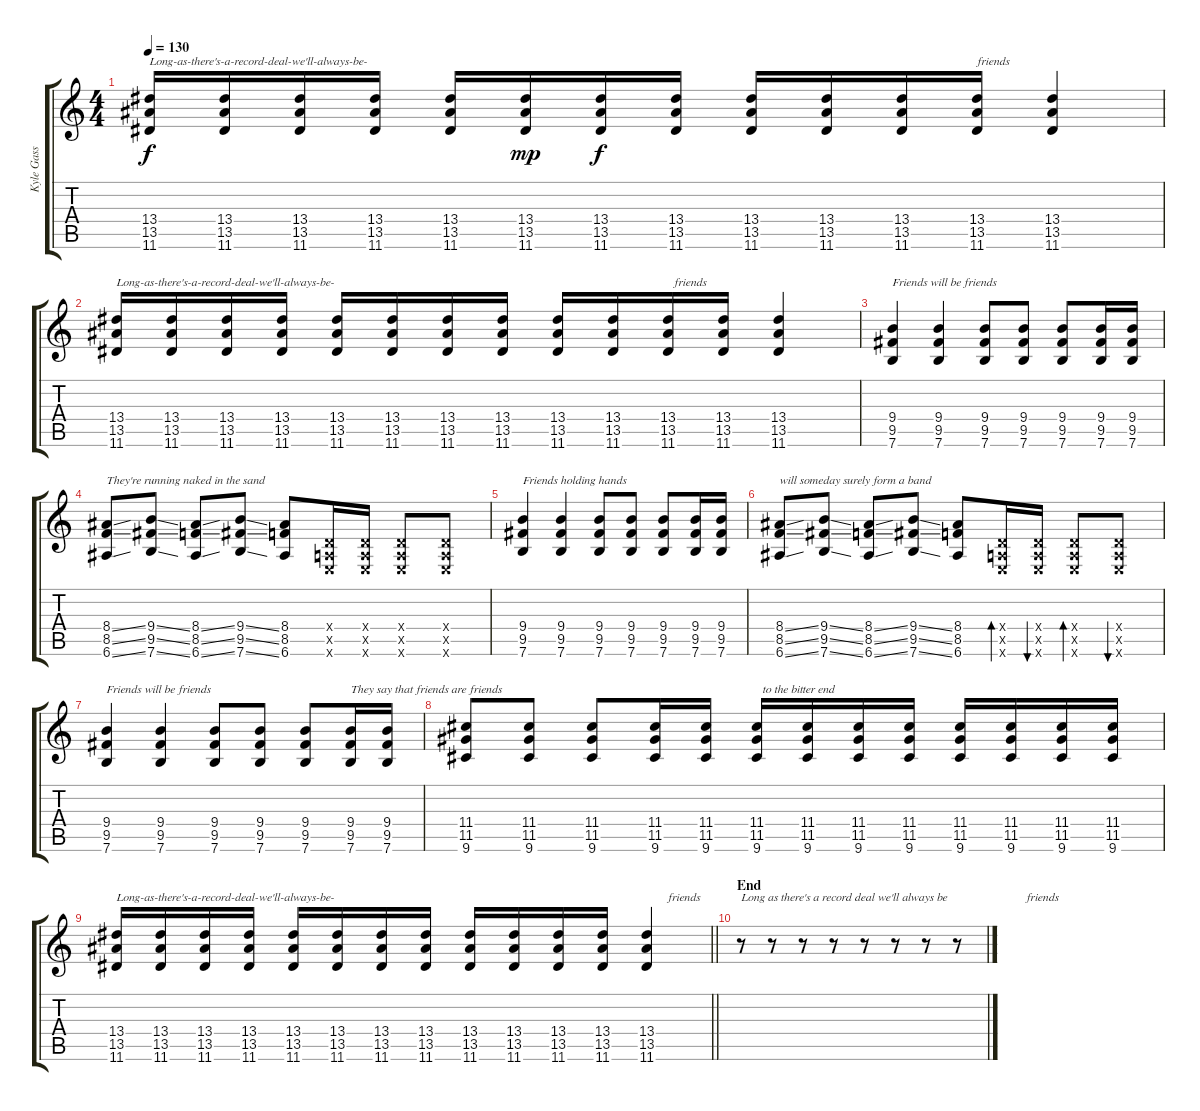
\track ("Kyle Gass" "Kyle Gass") {instrument acousticguitarsteel}
\staff {score tabs}
\tuning (E4 B3 G3 D3 A2 E2) {hide}
\ts (4 4)
\tempo 130
\clef g2
\ks c
(13.4 13.5 11.6).16{txt "Long-as-there's-a-record-deal-we'll-always-be-" dy f} (13.4 13.5 11.6).16 (13.4 13.5 11.6).16 (13.4 13.5 11.6).16 (13.4 13.5 11.6).16 (13.4 13.5 11.6).16{dy mp} (13.4 13.5 11.6).16{dy f} (13.4 13.5 11.6).16 (13.4 13.5 11.6).16 (13.4 13.5 11.6).16 (13.4 13.5 11.6).16 (13.4 13.5 11.6).16{txt "friends"} (13.4 13.5 11.6).4 |
(13.4 13.5 11.6).16{txt "Long-as-there's-a-record-deal-we'll-always-be-"} (13.4 13.5 11.6).16 (13.4 13.5 11.6).16 (13.4 13.5 11.6).16 (13.4 13.5 11.6).16 (13.4 13.5 11.6).16 (13.4 13.5 11.6).16 (13.4 13.5 11.6).16 (13.4 13.5 11.6).16 (13.4 13.5 11.6).16 (13.4 13.5 11.6).16{txt "  friends"} (13.4 13.5 11.6).16 (13.4 13.5 11.6).4 |
(9.4 9.5 7.6).4{txt "Friends will be friends"} (9.4 9.5 7.6).4 (9.4 9.5 7.6).8 (9.4 9.5 7.6).8 (9.4 9.5 7.6).8 (9.4 9.5 7.6).16 (9.4 9.5 7.6).16 |
(8.4{ss} 8.5{ss} 6.6{ss}).8{txt "They're running naked in the sand"} (9.4{ss} 9.5{ss} 7.6{ss}).8 (8.4{ss} 8.5{ss} 6.6{ss}).8 (9.4{ss} 9.5{ss} 7.6{ss}).8 (8.4 8.5 6.6).8 (0.4{x} 0.5{x} 0.6{x}).16 (0.4{x} 0.5{x} 0.6{x}).16 (0.4{x} 0.5{x} 0.6{x}).8 (0.4{x} 0.5{x} 0.6{x}).8 |
(9.4 9.5 7.6).4{txt "Friends holding hands"} (9.4 9.5 7.6).4 (9.4 9.5 7.6).8 (9.4 9.5 7.6).8 (9.4 9.5 7.6).8 (9.4 9.5 7.6).16 (9.4 9.5 7.6).16 |
(8.4{ss} 8.5{ss} 6.6{ss}).8{txt "will someday surely form a band"} (9.4{ss} 9.5{ss} 7.6{ss}).8 (8.4{ss} 8.5{ss} 6.6{ss}).8 (9.4{ss} 9.5{ss} 7.6{ss}).8 (8.4 8.5 6.6).8 (0.4{x} 0.5{x} 0.6{x}).16{bd 60} (0.4{x} 0.5{x} 0.6{x}).16{bu 60} (0.4{x} 0.5{x} 0.6{x}).8{bd 60} (0.4{x} 0.5{x} 0.6{x}).8{bu 60} |
(9.4 9.5 7.6).4{txt "Friends will be friends"} (9.4 9.5 7.6).4 (9.4 9.5 7.6).8 (9.4 9.5 7.6).8 (9.4 9.5 7.6).8 (9.4 9.5 7.6).16{txt "They say that friends are friends"} (9.4 9.5 7.6).16 |
(11.4 11.5 9.6).8 (11.4 11.5 9.6).8 (11.4 11.5 9.6).8 (11.4 11.5 9.6).16 (11.4 11.5 9.6).16 (11.4 11.5 9.6).16{txt "  to the bitter end"} (11.4 11.5 9.6).16 (11.4 11.5 9.6).16 (11.4 11.5 9.6).16 (11.4 11.5 9.6).16 (11.4 11.5 9.6).16 (11.4 11.5 9.6).16 (11.4 11.5 9.6).16 |
\barLineRight lightlight
(13.4 13.5 11.6).16{txt "Long-as-there's-a-record-deal-we'll-always-be-"} (13.4 13.5 11.6).16 (13.4 13.5 11.6).16 (13.4 13.5 11.6).16 (13.4 13.5 11.6).16 (13.4 13.5 11.6).16 (13.4 13.5 11.6).16 (13.4 13.5 11.6).16 (13.4 13.5 11.6).16 (13.4 13.5 11.6).16 (13.4 13.5 11.6).16 (13.4 13.5 11.6).16 (13.4 13.5 11.6).4{txt "       friends"} |
\section ("" "End")
r.8{txt "Long as there's a record deal we'll always be"} r.8 r.8 r.8 r.8 r.8 r.8 r.8{txt "                       friends"}
